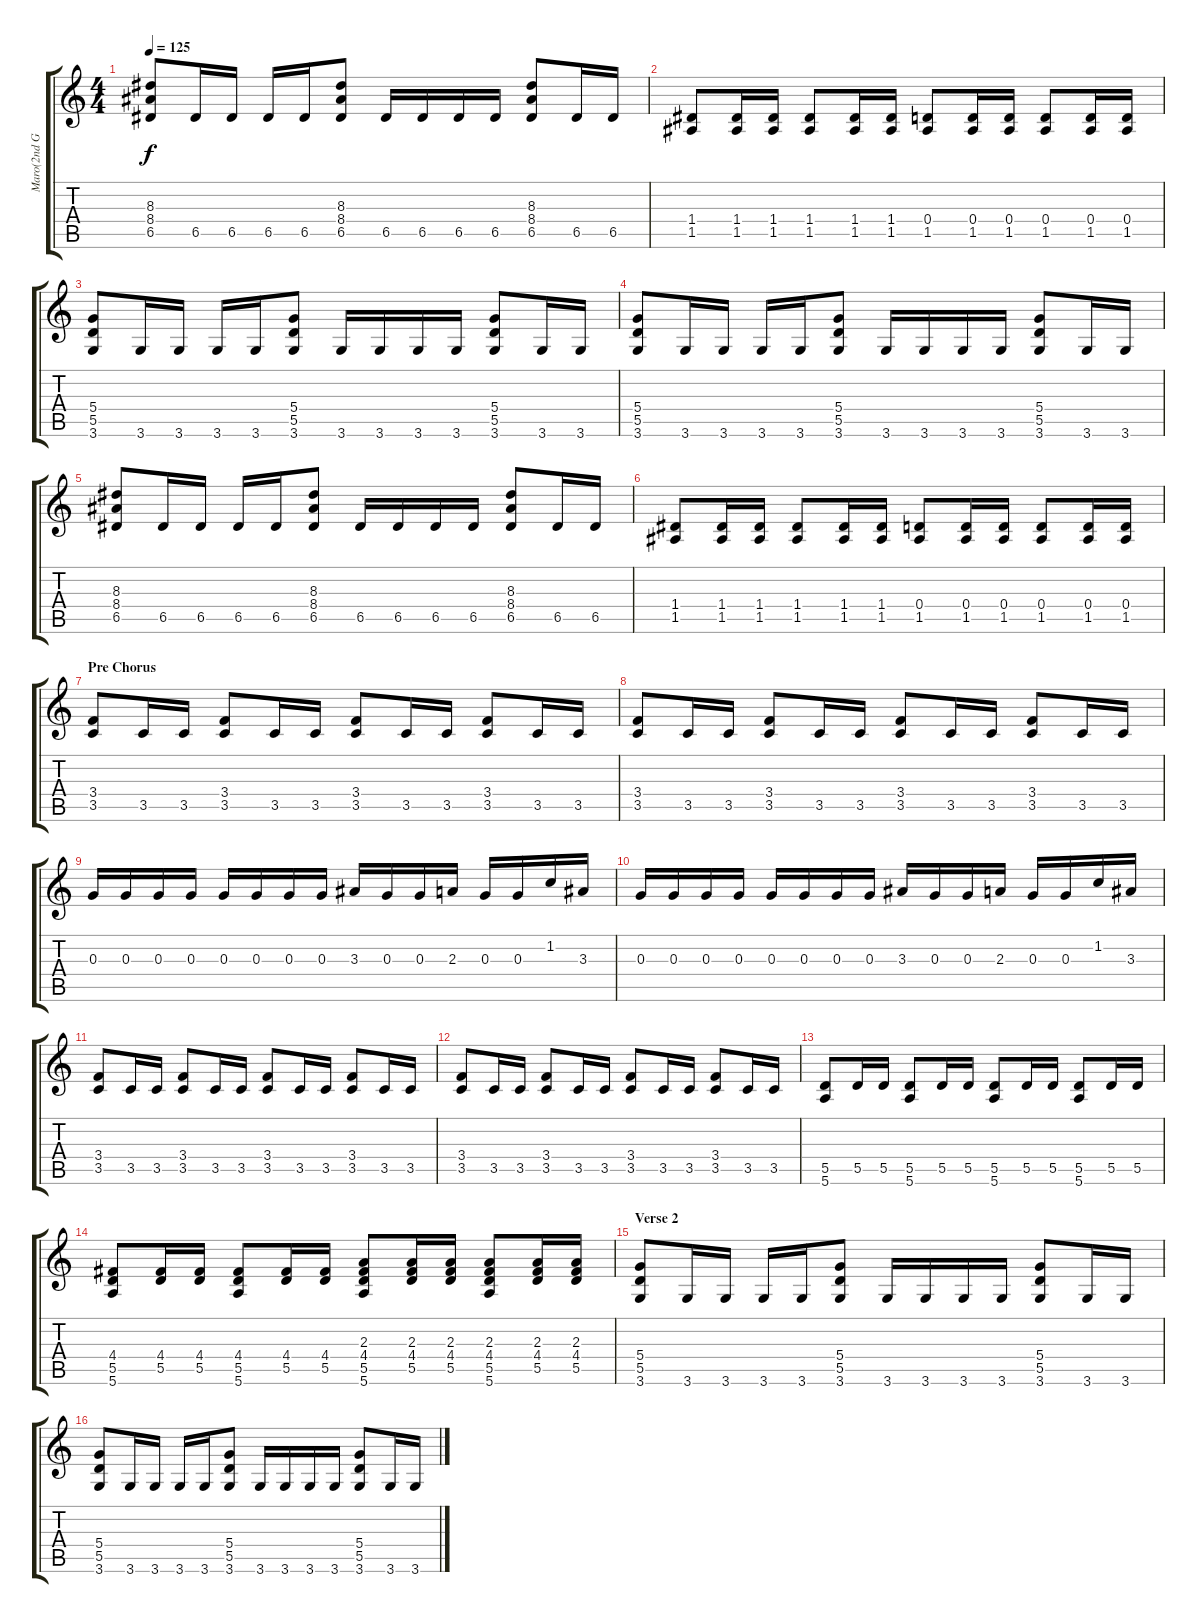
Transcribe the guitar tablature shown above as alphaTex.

\track ("Maro(2nd Guitar)" "Maro(2nd G") {instrument overdrivenguitar}
\staff {score tabs}
\tuning (E4 B3 G3 D3 A2 E2) {hide}
\ts (4 4)
\tempo 125
\clef g2
\ks c
(8.3 8.4 6.5).8{dy f} 6.5.16 6.5.16 6.5.16 6.5.16 (8.3 8.4 6.5).8 6.5.16 6.5.16 6.5.16 6.5.16 (8.3 8.4 6.5).8 6.5.16 6.5.16 |
(1.4 1.5).8 (1.4 1.5).16 (1.4 1.5).16 (1.4 1.5).8 (1.4 1.5).16 (1.4 1.5).16 (0.4 1.5).8 (0.4 1.5).16 (0.4 1.5).16 (0.4 1.5).8 (0.4 1.5).16 (0.4 1.5).16 |
(5.4 5.5 3.6).8 3.6.16 3.6.16 3.6.16 3.6.16 (5.4 5.5 3.6).8 3.6.16 3.6.16 3.6.16 3.6.16 (5.4 5.5 3.6).8 3.6.16 3.6.16 |
(5.4 5.5 3.6).8 3.6.16 3.6.16 3.6.16 3.6.16 (5.4 5.5 3.6).8 3.6.16 3.6.16 3.6.16 3.6.16 (5.4 5.5 3.6).8 3.6.16 3.6.16 |
(8.3 8.4 6.5).8 6.5.16 6.5.16 6.5.16 6.5.16 (8.3 8.4 6.5).8 6.5.16 6.5.16 6.5.16 6.5.16 (8.3 8.4 6.5).8 6.5.16 6.5.16 |
(1.4 1.5).8 (1.4 1.5).16 (1.4 1.5).16 (1.4 1.5).8 (1.4 1.5).16 (1.4 1.5).16 (0.4 1.5).8 (0.4 1.5).16 (0.4 1.5).16 (0.4 1.5).8 (0.4 1.5).16 (0.4 1.5).16 |
\section ("" "Pre Chorus")
(3.4 3.5).8 3.5.16 3.5.16 (3.4 3.5).8 3.5.16 3.5.16 (3.4 3.5).8 3.5.16 3.5.16 (3.4 3.5).8 3.5.16 3.5.16 |
(3.4 3.5).8 3.5.16 3.5.16 (3.4 3.5).8 3.5.16 3.5.16 (3.4 3.5).8 3.5.16 3.5.16 (3.4 3.5).8 3.5.16 3.5.16 |
0.3.16 0.3.16 0.3.16 0.3.16 0.3.16 0.3.16 0.3.16 0.3.16 3.3.16 0.3.16 0.3.16 2.3.16 0.3.16 0.3.16 1.2.16 3.3.16 |
0.3.16 0.3.16 0.3.16 0.3.16 0.3.16 0.3.16 0.3.16 0.3.16 3.3.16 0.3.16 0.3.16 2.3.16 0.3.16 0.3.16 1.2.16 3.3.16 |
(3.4 3.5).8 3.5.16 3.5.16 (3.4 3.5).8 3.5.16 3.5.16 (3.4 3.5).8 3.5.16 3.5.16 (3.4 3.5).8 3.5.16 3.5.16 |
(3.4 3.5).8 3.5.16 3.5.16 (3.4 3.5).8 3.5.16 3.5.16 (3.4 3.5).8 3.5.16 3.5.16 (3.4 3.5).8 3.5.16 3.5.16 |
(5.5 5.6).8 5.5.16 5.5.16 (5.5 5.6).8 5.5.16 5.5.16 (5.5 5.6).8 5.5.16 5.5.16 (5.5 5.6).8 5.5.16 5.5.16 |
(4.4 5.5 5.6).8 (4.4 5.5).16 (4.4 5.5).16 (4.4 5.5 5.6).8 (4.4 5.5).16 (4.4 5.5).16 (2.3 4.4 5.5 5.6).8 (2.3 4.4 5.5).16 (2.3 4.4 5.5).16 (2.3 4.4 5.5 5.6).8 (2.3 4.4 5.5).16 (2.3 4.4 5.5).16 |
\section ("" "Verse 2")
(5.4 5.5 3.6).8 3.6.16 3.6.16 3.6.16 3.6.16 (5.4 5.5 3.6).8 3.6.16 3.6.16 3.6.16 3.6.16 (5.4 5.5 3.6).8 3.6.16 3.6.16 |
(5.4 5.5 3.6).8 3.6.16 3.6.16 3.6.16 3.6.16 (5.4 5.5 3.6).8 3.6.16 3.6.16 3.6.16 3.6.16 (5.4 5.5 3.6).8 3.6.16 3.6.16
